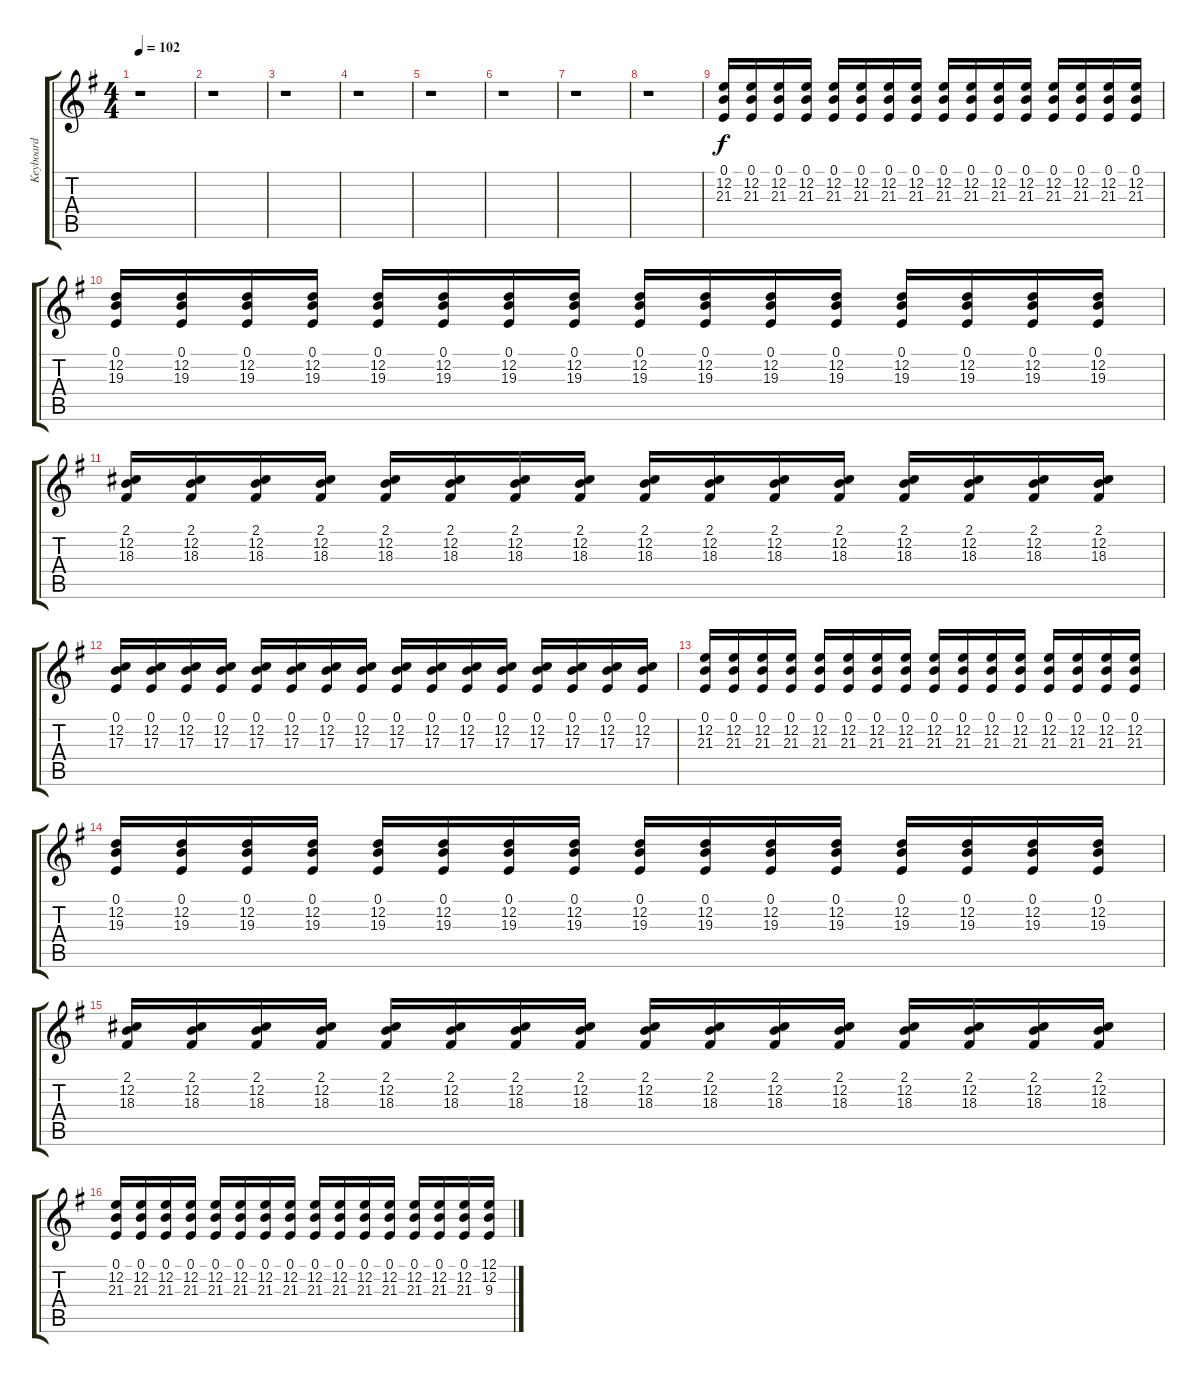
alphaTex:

\track ("Keyboard" "Keyboard") {instrument lead3calliope}
\staff {score tabs}
\tuning (E4 B3 G3 D3 A2 E2) {hide}
\ts (4 4)
\tempo 102
\clef g2
\ks eminor
r.1{dy f} |
r.1 |
r.1 |
r.1 |
r.1 |
r.1 |
r.1 |
r.1 |
(0.1 12.2 21.3).16{volume 9 instrument drawbarorgan} (0.1 12.2 21.3).16 (0.1 12.2 21.3).16 (0.1 12.2 21.3).16 (0.1 12.2 21.3).16 (0.1 12.2 21.3).16 (0.1 12.2 21.3).16 (0.1 12.2 21.3).16 (0.1 12.2 21.3).16 (0.1 12.2 21.3).16 (0.1 12.2 21.3).16 (0.1 12.2 21.3).16 (0.1 12.2 21.3).16 (0.1 12.2 21.3).16 (0.1 12.2 21.3).16 (0.1 12.2 21.3).16 |
(0.1 12.2 19.3).16 (0.1 12.2 19.3).16 (0.1 12.2 19.3).16 (0.1 12.2 19.3).16 (0.1 12.2 19.3).16 (0.1 12.2 19.3).16 (0.1 12.2 19.3).16 (0.1 12.2 19.3).16 (0.1 12.2 19.3).16 (0.1 12.2 19.3).16 (0.1 12.2 19.3).16 (0.1 12.2 19.3).16 (0.1 12.2 19.3).16 (0.1 12.2 19.3).16 (0.1 12.2 19.3).16 (0.1 12.2 19.3).16 |
(2.1 12.2 18.3).16 (2.1 12.2 18.3).16 (2.1 12.2 18.3).16 (2.1 12.2 18.3).16 (2.1 12.2 18.3).16 (2.1 12.2 18.3).16 (2.1 12.2 18.3).16 (2.1 12.2 18.3).16 (2.1 12.2 18.3).16 (2.1 12.2 18.3).16 (2.1 12.2 18.3).16 (2.1 12.2 18.3).16 (2.1 12.2 18.3).16 (2.1 12.2 18.3).16 (2.1 12.2 18.3).16 (2.1 12.2 18.3).16 |
(0.1 12.2 17.3).16 (0.1 12.2 17.3).16 (0.1 12.2 17.3).16 (0.1 12.2 17.3).16 (0.1 12.2 17.3).16 (0.1 12.2 17.3).16 (0.1 12.2 17.3).16 (0.1 12.2 17.3).16 (0.1 12.2 17.3).16 (0.1 12.2 17.3).16 (0.1 12.2 17.3).16 (0.1 12.2 17.3).16 (0.1 12.2 17.3).16 (0.1 12.2 17.3).16 (0.1 12.2 17.3).16 (0.1 12.2 17.3).16 |
(0.1 12.2 21.3).16 (0.1 12.2 21.3).16 (0.1 12.2 21.3).16 (0.1 12.2 21.3).16 (0.1 12.2 21.3).16 (0.1 12.2 21.3).16 (0.1 12.2 21.3).16 (0.1 12.2 21.3).16 (0.1 12.2 21.3).16 (0.1 12.2 21.3).16 (0.1 12.2 21.3).16 (0.1 12.2 21.3).16 (0.1 12.2 21.3).16 (0.1 12.2 21.3).16 (0.1 12.2 21.3).16 (0.1 12.2 21.3).16 |
(0.1 12.2 19.3).16 (0.1 12.2 19.3).16 (0.1 12.2 19.3).16 (0.1 12.2 19.3).16 (0.1 12.2 19.3).16 (0.1 12.2 19.3).16 (0.1 12.2 19.3).16 (0.1 12.2 19.3).16 (0.1 12.2 19.3).16 (0.1 12.2 19.3).16 (0.1 12.2 19.3).16 (0.1 12.2 19.3).16 (0.1 12.2 19.3).16 (0.1 12.2 19.3).16 (0.1 12.2 19.3).16 (0.1 12.2 19.3).16 |
(2.1 12.2 18.3).16 (2.1 12.2 18.3).16 (2.1 12.2 18.3).16 (2.1 12.2 18.3).16 (2.1 12.2 18.3).16 (2.1 12.2 18.3).16 (2.1 12.2 18.3).16 (2.1 12.2 18.3).16 (2.1 12.2 18.3).16 (2.1 12.2 18.3).16 (2.1 12.2 18.3).16 (2.1 12.2 18.3).16 (2.1 12.2 18.3).16 (2.1 12.2 18.3).16 (2.1 12.2 18.3).16 (2.1 12.2 18.3).16 |
(0.1 12.2 21.3).16 (0.1 12.2 21.3).16 (0.1 12.2 21.3).16 (0.1 12.2 21.3).16 (0.1 12.2 21.3).16 (0.1 12.2 21.3).16 (0.1 12.2 21.3).16 (0.1 12.2 21.3).16 (0.1 12.2 21.3).16 (0.1 12.2 21.3).16 (0.1 12.2 21.3).16 (0.1 12.2 21.3).16 (0.1 12.2 21.3).16 (0.1 12.2 21.3).16 (0.1 12.2 21.3).16 (12.1 12.2 9.3).16
